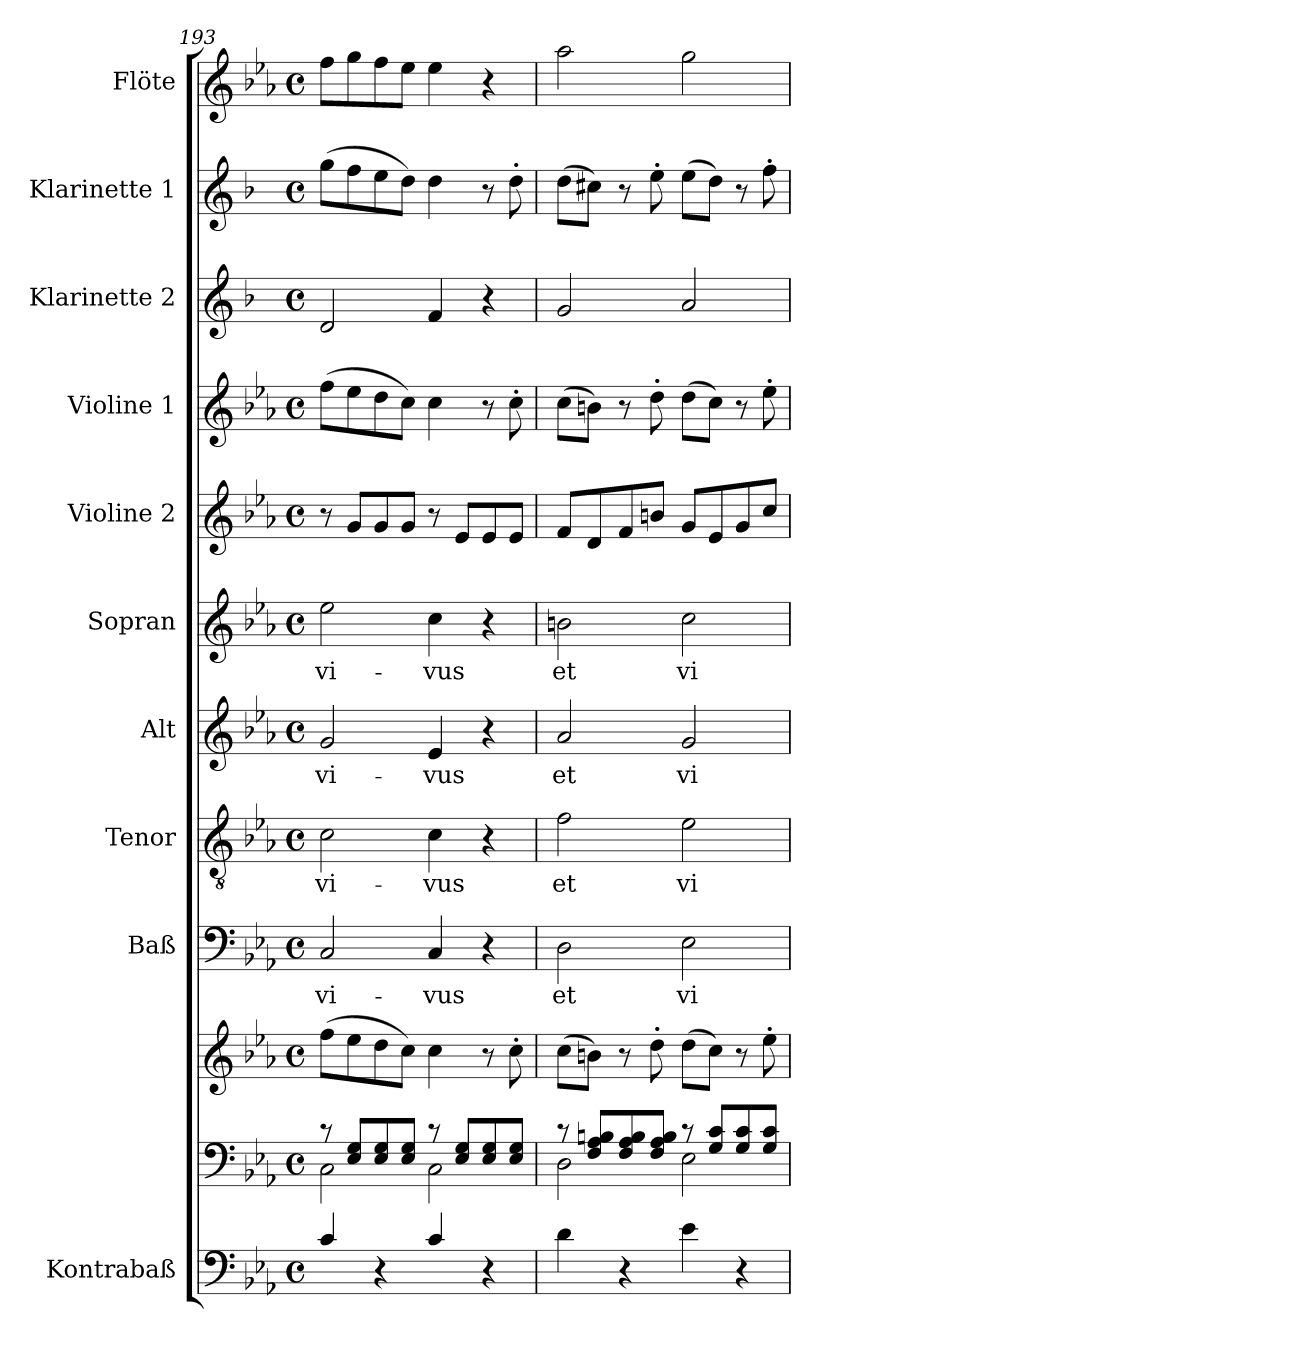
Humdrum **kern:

**kern	**kern	**kern	**kern	**text	**kern	**text	**kern	**text	**kern	**text	**kern	**kern	**kern	**kern	**kern
*part11	*part10	*part10	*part9	*part9	*part8	*part8	*part7	*part7	*part6	*part6	*part5	*part4	*part3	*part2	*part1
*staff12	*staff11	*staff10	*staff9	*staff9	*staff8	*staff8	*staff7	*staff7	*staff6	*staff6	*staff5	*staff4	*staff3	*staff2	*staff1
*I"Kontrabaß	*	*	*I"Baß	*	*I"Tenor	*	*I"Alt	*	*I"Sopran	*	*I"Violine 2	*I"Violine 1	*I"Klarinette 2	*I"Klarinette 1	*I"Flöte
*	*	*	*	*	*	*	*	*	*	*	*I'Vln	*I'Vln	*	*	*I'Fl
*clefF4	*clefF4	*clefG2	*clefF4	*	*clefGv2	*	*clefG2	*	*clefG2	*	*clefG2	*clefG2	*clefG2	*clefG2	*clefG2
*ITrd7c12	*	*	*	*	*	*	*	*	*	*	*	*	*ITrd1c2	*ITrd1c2	*
*k[b-e-a-]	*k[b-e-a-]	*k[b-e-a-]	*k[b-e-a-]	*	*k[b-e-a-]	*	*k[b-e-a-]	*	*k[b-e-a-]	*	*k[b-e-a-]	*k[b-e-a-]	*k[b-e-a-]	*k[b-e-a-]	*k[b-e-a-]
*E-:	*E-:	*E-:	*E-:	*	*E-:	*	*E-:	*	*E-:	*	*E-:	*E-:	*E-:	*E-:	*E-:
*M4/4	*M4/4	*M4/4	*M4/4	*	*M4/4	*	*M4/4	*	*M4/4	*	*M4/4	*M4/4	*M4/4	*M4/4	*M4/4
*met(c)	*met(c)	*met(c)	*met(c)	*	*met(c)	*	*met(c)	*	*met(c)	*	*met(c)	*met(c)	*met(c)	*met(c)	*met(c)
=193	=193	=193	=193	=193	=193	=193	=193	=193	=193	=193	=193	=193	=193	=193	=193
*	*^	*	*	*	*	*	*	*	*	*	*	*	*	*	*
!	!	!	!	!	!LO:LY:b	!	!LO:LY:b	!	!LO:LY:b	!	!LO:LY:b	!	!	!	!	!
4C/	8rc	2C\	(>8ff\L	2C/	vi-	2c\	vi-	2g/	vi-	2ee-\	vi-	8r	(>8ff\L	2c/	(>8ff\L	8ff\L
.	8E-/ 8G/L	.	8ee-\	.	.	.	.	.	.	.	.	8g/L	8ee-\	.	8ee-\	8gg\
4r	8E-/ 8G/	.	8dd\	.	.	.	.	.	.	.	.	8g/	8dd\	.	8dd\	8ff\
.	8E-/ 8G/J	.	8cc\J)	.	.	.	.	.	.	.	.	8g/J	8cc\J)	.	8cc\J)	8ee-\J
!	!	!	!	!	!LO:LY:b	!	!LO:LY:b	!	!LO:LY:b	!	!LO:LY:b	!	!	!	!	!
4C/	8rc	2C\	4cc\	4C/	-vus	4c\	-vus	4e-/	-vus	4cc\	-vus	8r	4cc\	4e-/	4cc\	4ee-\
.	8E-/ 8G/L	.	.	.	.	.	.	.	.	.	.	8e-/L	.	.	.	.
4r	8E-/ 8G/	.	8r	4r	.	4r	.	4r	.	4r	.	8e-/	8r	4r	8r	4r
.	8E-/ 8G/J	.	8cc'>\	.	.	.	.	.	.	.	.	8e-/J	8cc'>\	.	8cc'>\	.
=194	=194	=194	=194	=194	=194	=194	=194	=194	=194	=194	=194	=194	=194	=194	=194	=194
!	!	!	!	!	!LO:LY:b	!	!LO:LY:b	!	!LO:LY:b	!	!LO:LY:b	!	!	!	!	!
4D\	8rc	2D\	(>8cc\L	2D\	et	2f\	et	2a-/	et	2bn\	et	8f/L	(>8cc\L	2f/	(>8cc\L	2aa-\
.	8F/ 8A-/ 8Bn/L	.	8bn\J)	.	.	.	.	.	.	.	.	8d/	8bn\J)	.	8bn\J)	.
4r	8F/ 8A-/ 8B/	.	8r	.	.	.	.	.	.	.	.	8f/	8r	.	8r	.
.	8F/ 8A-/ 8B/J	.	8dd'>\	.	.	.	.	.	.	.	.	8bn/J	8dd'>\	.	8dd'>\	.
!	!	!	!	!	!LO:LY:b	!	!LO:LY:b	!	!LO:LY:b	!	!LO:LY:b	!	!	!	!	!
4E-\	8rc	2E-\	(>8dd\L	2E-\	vi-	2e-\	vi-	2g/	vi-	2cc\	vi-	8g/L	(>8dd\L	2g/	(>8dd\L	2gg\
.	8G/ 8c/L	.	8cc\J)	.	.	.	.	.	.	.	.	8e-/	8cc\J)	.	8cc\J)	.
4r	8G/ 8c/	.	8r	.	.	.	.	.	.	.	.	8g/	8r	.	8r	.
.	8G/ 8c/J	.	8ee-'>\	.	.	.	.	.	.	.	.	8cc/J	8ee-'>\	.	8ee-'>\	.
*	*v	*v	*	*	*	*	*	*	*	*	*	*	*	*	*	*
=	=	=	=	=	=	=	=	=	=	=	=	=	=	=	=
*-	*-	*-	*-	*-	*-	*-	*-	*-	*-	*-	*-	*-	*-	*-	*-
